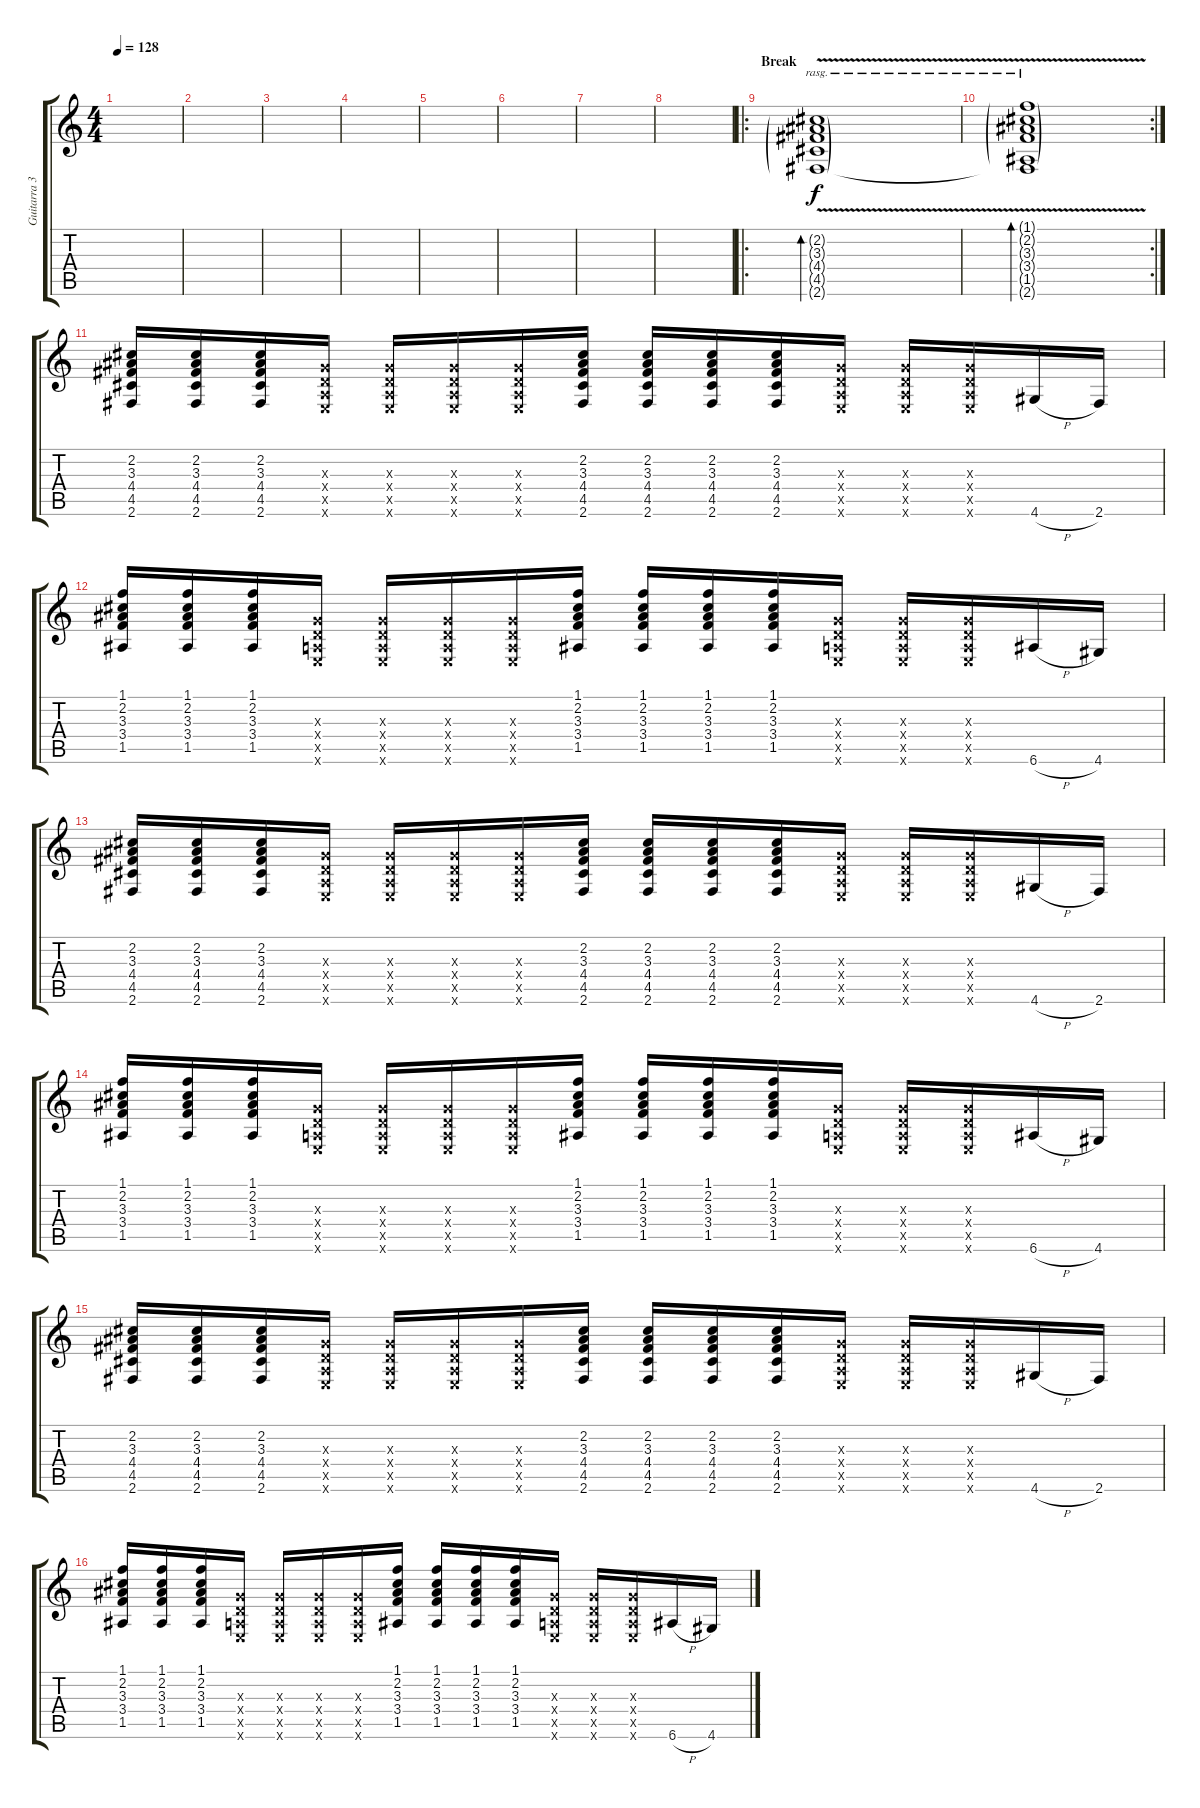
\track ("Guitarra 3" "Guitarra 3") {instrument electricguitarjazz}
\staff {score tabs}
\tuning (E4 B3 G3 D3 A2 E2) {hide}
\ts (4 4)
\tempo 128
\clef g2
\ks c
|
|
|
|
|
|
|
|
\ro
\section ("" "Break")
(2.2{v g} 3.3{v g} 4.4{v g} 4.5{v g} 2.6{v g}).1{bd 240 rasg ii} |
\rc 2
(1.1{v g} 2.2{v g} 3.3{v g} 3.4{v g} 1.5{v g} 2.6{t}).1{bd 240 rasg ii} |
(2.2 3.3 4.4 4.5 2.6).16{dy f} (2.2 3.3 4.4 4.5 2.6).16 (2.2 3.3 4.4 4.5 2.6).16 (0.3{x} 0.4{x} 0.5{x} 0.6{x}).16 (0.3{x} 0.4{x} 0.5{x} 0.6{x}).16 (0.3{x} 0.4{x} 0.5{x} 0.6{x}).16 (0.3{x} 0.4{x} 0.5{x} 0.6{x}).16 (2.2 3.3 4.4 4.5 2.6).16 (2.2 3.3 4.4 4.5 2.6).16 (2.2 3.3 4.4 4.5 2.6).16 (2.2 3.3 4.4 4.5 2.6).16 (0.3{x} 0.4{x} 0.5{x} 0.6{x}).16 (0.3{x} 0.4{x} 0.5{x} 0.6{x}).16 (0.3{x} 0.4{x} 0.5{x} 0.6{x}).16 4.6{h}.16 2.6.16 |
(1.1 2.2 3.3 3.4 1.5).16 (1.1 2.2 3.3 3.4 1.5).16 (1.1 2.2 3.3 3.4 1.5).16 (0.3{x} 0.4{x} 0.5{x} 0.6{x}).16 (0.3{x} 0.4{x} 0.5{x} 0.6{x}).16 (0.3{x} 0.4{x} 0.5{x} 0.6{x}).16 (0.3{x} 0.4{x} 0.5{x} 0.6{x}).16 (1.1 2.2 3.3 3.4 1.5).16 (1.1 2.2 3.3 3.4 1.5).16 (1.1 2.2 3.3 3.4 1.5).16 (1.1 2.2 3.3 3.4 1.5).16 (0.3{x} 0.4{x} 0.5{x} 0.6{x}).16 (0.3{x} 0.4{x} 0.5{x} 0.6{x}).16 (0.3{x} 0.4{x} 0.5{x} 0.6{x}).16 6.6{h}.16 4.6.16 |
(2.2 3.3 4.4 4.5 2.6).16 (2.2 3.3 4.4 4.5 2.6).16 (2.2 3.3 4.4 4.5 2.6).16 (0.3{x} 0.4{x} 0.5{x} 0.6{x}).16 (0.3{x} 0.4{x} 0.5{x} 0.6{x}).16 (0.3{x} 0.4{x} 0.5{x} 0.6{x}).16 (0.3{x} 0.4{x} 0.5{x} 0.6{x}).16 (2.2 3.3 4.4 4.5 2.6).16 (2.2 3.3 4.4 4.5 2.6).16 (2.2 3.3 4.4 4.5 2.6).16 (2.2 3.3 4.4 4.5 2.6).16 (0.3{x} 0.4{x} 0.5{x} 0.6{x}).16 (0.3{x} 0.4{x} 0.5{x} 0.6{x}).16 (0.3{x} 0.4{x} 0.5{x} 0.6{x}).16 4.6{h}.16 2.6.16 |
(1.1 2.2 3.3 3.4 1.5).16 (1.1 2.2 3.3 3.4 1.5).16 (1.1 2.2 3.3 3.4 1.5).16 (0.3{x} 0.4{x} 0.5{x} 0.6{x}).16 (0.3{x} 0.4{x} 0.5{x} 0.6{x}).16 (0.3{x} 0.4{x} 0.5{x} 0.6{x}).16 (0.3{x} 0.4{x} 0.5{x} 0.6{x}).16 (1.1 2.2 3.3 3.4 1.5).16 (1.1 2.2 3.3 3.4 1.5).16 (1.1 2.2 3.3 3.4 1.5).16 (1.1 2.2 3.3 3.4 1.5).16 (0.3{x} 0.4{x} 0.5{x} 0.6{x}).16 (0.3{x} 0.4{x} 0.5{x} 0.6{x}).16 (0.3{x} 0.4{x} 0.5{x} 0.6{x}).16 6.6{h}.16 4.6.16 |
(2.2 3.3 4.4 4.5 2.6).16 (2.2 3.3 4.4 4.5 2.6).16 (2.2 3.3 4.4 4.5 2.6).16 (0.3{x} 0.4{x} 0.5{x} 0.6{x}).16 (0.3{x} 0.4{x} 0.5{x} 0.6{x}).16 (0.3{x} 0.4{x} 0.5{x} 0.6{x}).16 (0.3{x} 0.4{x} 0.5{x} 0.6{x}).16 (2.2 3.3 4.4 4.5 2.6).16 (2.2 3.3 4.4 4.5 2.6).16 (2.2 3.3 4.4 4.5 2.6).16 (2.2 3.3 4.4 4.5 2.6).16 (0.3{x} 0.4{x} 0.5{x} 0.6{x}).16 (0.3{x} 0.4{x} 0.5{x} 0.6{x}).16 (0.3{x} 0.4{x} 0.5{x} 0.6{x}).16 4.6{h}.16 2.6.16 |
(1.1 2.2 3.3 3.4 1.5).16 (1.1 2.2 3.3 3.4 1.5).16 (1.1 2.2 3.3 3.4 1.5).16 (0.3{x} 0.4{x} 0.5{x} 0.6{x}).16 (0.3{x} 0.4{x} 0.5{x} 0.6{x}).16 (0.3{x} 0.4{x} 0.5{x} 0.6{x}).16 (0.3{x} 0.4{x} 0.5{x} 0.6{x}).16 (1.1 2.2 3.3 3.4 1.5).16 (1.1 2.2 3.3 3.4 1.5).16 (1.1 2.2 3.3 3.4 1.5).16 (1.1 2.2 3.3 3.4 1.5).16 (0.3{x} 0.4{x} 0.5{x} 0.6{x}).16 (0.3{x} 0.4{x} 0.5{x} 0.6{x}).16 (0.3{x} 0.4{x} 0.5{x} 0.6{x}).16 6.6{h}.16 4.6.16
